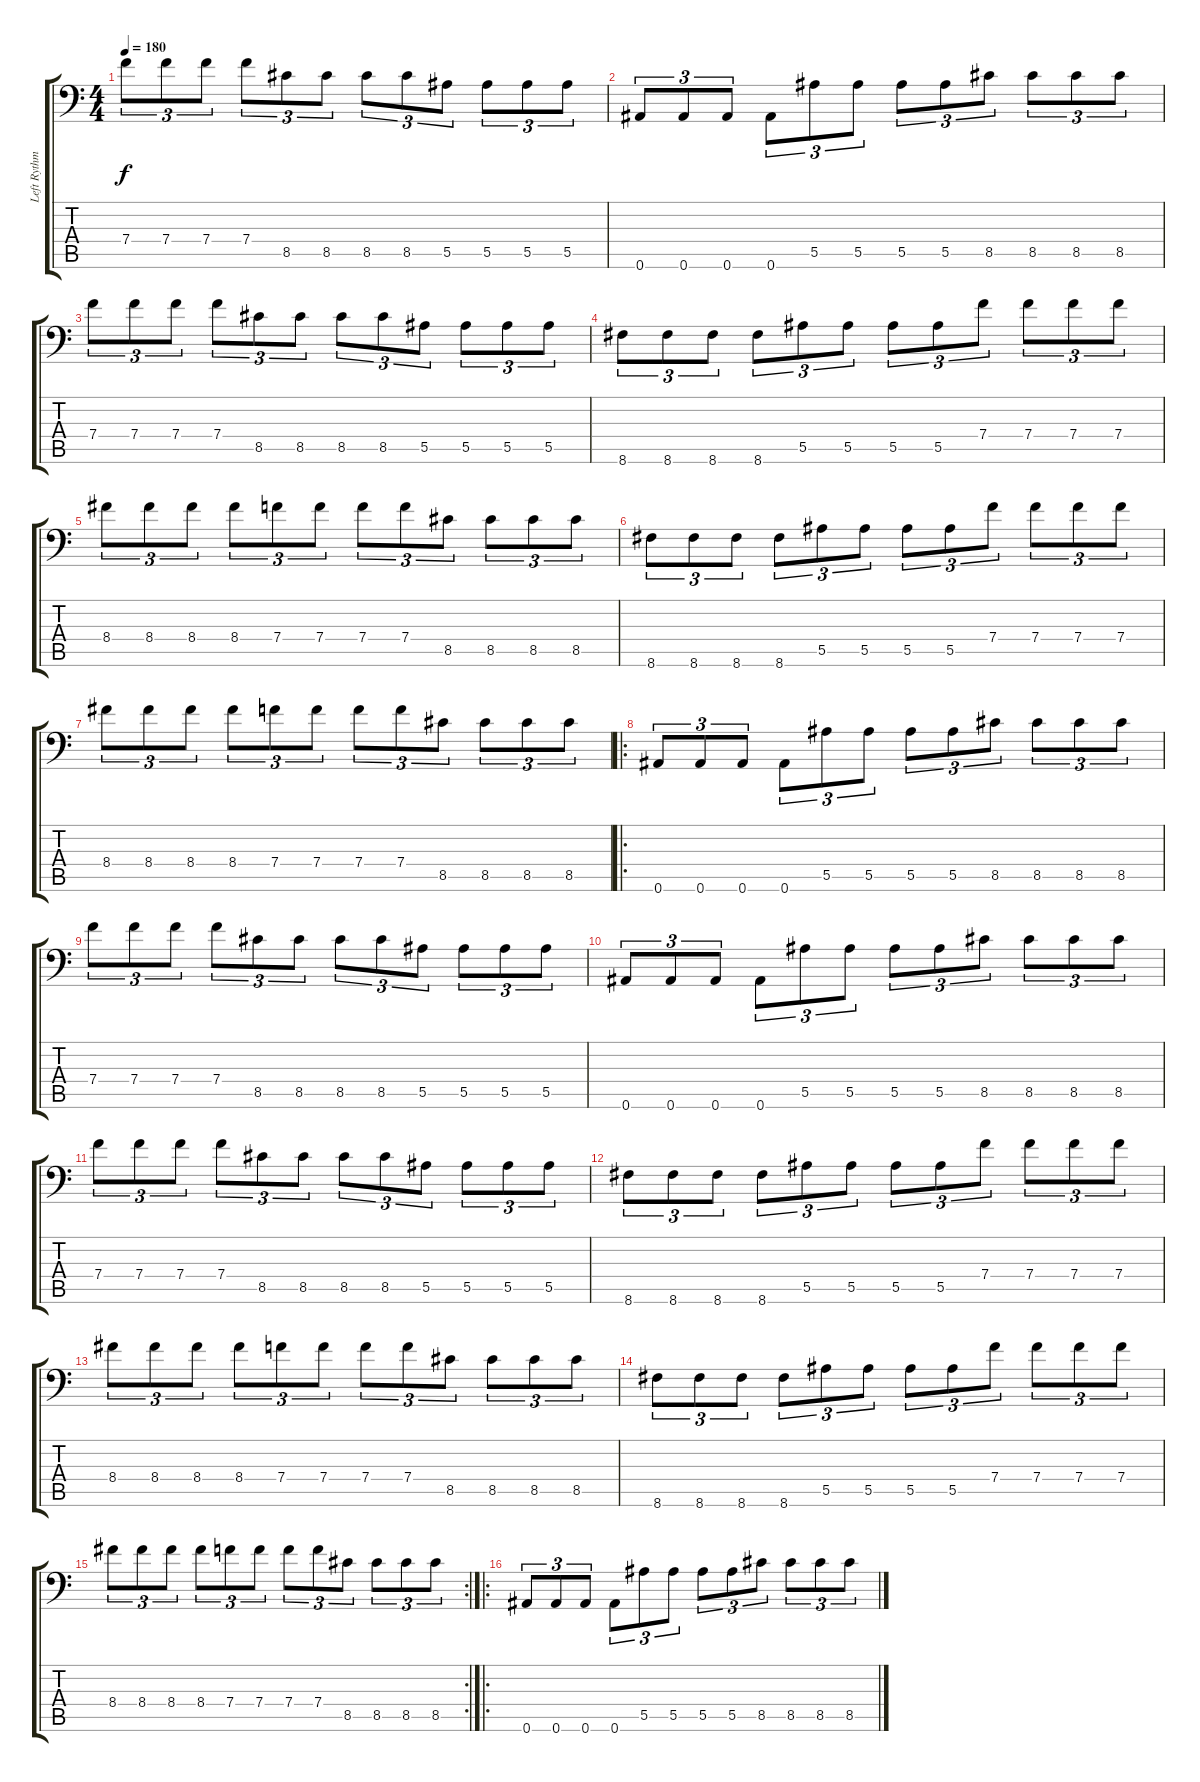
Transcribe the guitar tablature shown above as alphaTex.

\track ("Left Rythm Guitar" "Left Rythm") {instrument distortionguitar}
\staff {score tabs}
\tuning (C4 G3 Eb3 Bb2 F2 Bb1) {hide}
\ts (4 4)
\tempo 180
\clef f4
\ks c
7.4.8{tu (3 2) dy f} 7.4.8{tu (3 2)} 7.4.8{tu (3 2)} 7.4.8{tu (3 2)} 8.5.8{tu (3 2)} 8.5.8{tu (3 2)} 8.5.8{tu (3 2)} 8.5.8{tu (3 2)} 5.5.8{tu (3 2)} 5.5.8{tu (3 2)} 5.5.8{tu (3 2)} 5.5.8{tu (3 2)} |
0.6.8{tu (3 2)} 0.6.8{tu (3 2)} 0.6.8{tu (3 2)} 0.6.8{tu (3 2)} 5.5.8{tu (3 2)} 5.5.8{tu (3 2)} 5.5.8{tu (3 2)} 5.5.8{tu (3 2)} 8.5.8{tu (3 2)} 8.5.8{tu (3 2)} 8.5.8{tu (3 2)} 8.5.8{tu (3 2)} |
7.4.8{tu (3 2)} 7.4.8{tu (3 2)} 7.4.8{tu (3 2)} 7.4.8{tu (3 2)} 8.5.8{tu (3 2)} 8.5.8{tu (3 2)} 8.5.8{tu (3 2)} 8.5.8{tu (3 2)} 5.5.8{tu (3 2)} 5.5.8{tu (3 2)} 5.5.8{tu (3 2)} 5.5.8{tu (3 2)} |
8.6.8{tu (3 2)} 8.6.8{tu (3 2)} 8.6.8{tu (3 2)} 8.6.8{tu (3 2)} 5.5.8{tu (3 2)} 5.5.8{tu (3 2)} 5.5.8{tu (3 2)} 5.5.8{tu (3 2)} 7.4.8{tu (3 2)} 7.4.8{tu (3 2)} 7.4.8{tu (3 2)} 7.4.8{tu (3 2)} |
8.4.8{tu (3 2)} 8.4.8{tu (3 2)} 8.4.8{tu (3 2)} 8.4.8{tu (3 2)} 7.4.8{tu (3 2)} 7.4.8{tu (3 2)} 7.4.8{tu (3 2)} 7.4.8{tu (3 2)} 8.5.8{tu (3 2)} 8.5.8{tu (3 2)} 8.5.8{tu (3 2)} 8.5.8{tu (3 2)} |
8.6.8{tu (3 2)} 8.6.8{tu (3 2)} 8.6.8{tu (3 2)} 8.6.8{tu (3 2)} 5.5.8{tu (3 2)} 5.5.8{tu (3 2)} 5.5.8{tu (3 2)} 5.5.8{tu (3 2)} 7.4.8{tu (3 2)} 7.4.8{tu (3 2)} 7.4.8{tu (3 2)} 7.4.8{tu (3 2)} |
8.4.8{tu (3 2)} 8.4.8{tu (3 2)} 8.4.8{tu (3 2)} 8.4.8{tu (3 2)} 7.4.8{tu (3 2)} 7.4.8{tu (3 2)} 7.4.8{tu (3 2)} 7.4.8{tu (3 2)} 8.5.8{tu (3 2)} 8.5.8{tu (3 2)} 8.5.8{tu (3 2)} 8.5.8{tu (3 2)} |
\ro
0.6.8{tu (3 2)} 0.6.8{tu (3 2)} 0.6.8{tu (3 2)} 0.6.8{tu (3 2)} 5.5.8{tu (3 2)} 5.5.8{tu (3 2)} 5.5.8{tu (3 2)} 5.5.8{tu (3 2)} 8.5.8{tu (3 2)} 8.5.8{tu (3 2)} 8.5.8{tu (3 2)} 8.5.8{tu (3 2)} |
7.4.8{tu (3 2)} 7.4.8{tu (3 2)} 7.4.8{tu (3 2)} 7.4.8{tu (3 2)} 8.5.8{tu (3 2)} 8.5.8{tu (3 2)} 8.5.8{tu (3 2)} 8.5.8{tu (3 2)} 5.5.8{tu (3 2)} 5.5.8{tu (3 2)} 5.5.8{tu (3 2)} 5.5.8{tu (3 2)} |
0.6.8{tu (3 2)} 0.6.8{tu (3 2)} 0.6.8{tu (3 2)} 0.6.8{tu (3 2)} 5.5.8{tu (3 2)} 5.5.8{tu (3 2)} 5.5.8{tu (3 2)} 5.5.8{tu (3 2)} 8.5.8{tu (3 2)} 8.5.8{tu (3 2)} 8.5.8{tu (3 2)} 8.5.8{tu (3 2)} |
7.4.8{tu (3 2)} 7.4.8{tu (3 2)} 7.4.8{tu (3 2)} 7.4.8{tu (3 2)} 8.5.8{tu (3 2)} 8.5.8{tu (3 2)} 8.5.8{tu (3 2)} 8.5.8{tu (3 2)} 5.5.8{tu (3 2)} 5.5.8{tu (3 2)} 5.5.8{tu (3 2)} 5.5.8{tu (3 2)} |
8.6.8{tu (3 2)} 8.6.8{tu (3 2)} 8.6.8{tu (3 2)} 8.6.8{tu (3 2)} 5.5.8{tu (3 2)} 5.5.8{tu (3 2)} 5.5.8{tu (3 2)} 5.5.8{tu (3 2)} 7.4.8{tu (3 2)} 7.4.8{tu (3 2)} 7.4.8{tu (3 2)} 7.4.8{tu (3 2)} |
8.4.8{tu (3 2)} 8.4.8{tu (3 2)} 8.4.8{tu (3 2)} 8.4.8{tu (3 2)} 7.4.8{tu (3 2)} 7.4.8{tu (3 2)} 7.4.8{tu (3 2)} 7.4.8{tu (3 2)} 8.5.8{tu (3 2)} 8.5.8{tu (3 2)} 8.5.8{tu (3 2)} 8.5.8{tu (3 2)} |
8.6.8{tu (3 2)} 8.6.8{tu (3 2)} 8.6.8{tu (3 2)} 8.6.8{tu (3 2)} 5.5.8{tu (3 2)} 5.5.8{tu (3 2)} 5.5.8{tu (3 2)} 5.5.8{tu (3 2)} 7.4.8{tu (3 2)} 7.4.8{tu (3 2)} 7.4.8{tu (3 2)} 7.4.8{tu (3 2)} |
\rc 2
8.4.8{tu (3 2)} 8.4.8{tu (3 2)} 8.4.8{tu (3 2)} 8.4.8{tu (3 2)} 7.4.8{tu (3 2)} 7.4.8{tu (3 2)} 7.4.8{tu (3 2)} 7.4.8{tu (3 2)} 8.5.8{tu (3 2)} 8.5.8{tu (3 2)} 8.5.8{tu (3 2)} 8.5.8{tu (3 2)} |
\ro
0.6.8{tu (3 2)} 0.6.8{tu (3 2)} 0.6.8{tu (3 2)} 0.6.8{tu (3 2)} 5.5.8{tu (3 2)} 5.5.8{tu (3 2)} 5.5.8{tu (3 2)} 5.5.8{tu (3 2)} 8.5.8{tu (3 2)} 8.5.8{tu (3 2)} 8.5.8{tu (3 2)} 8.5.8{tu (3 2)}
